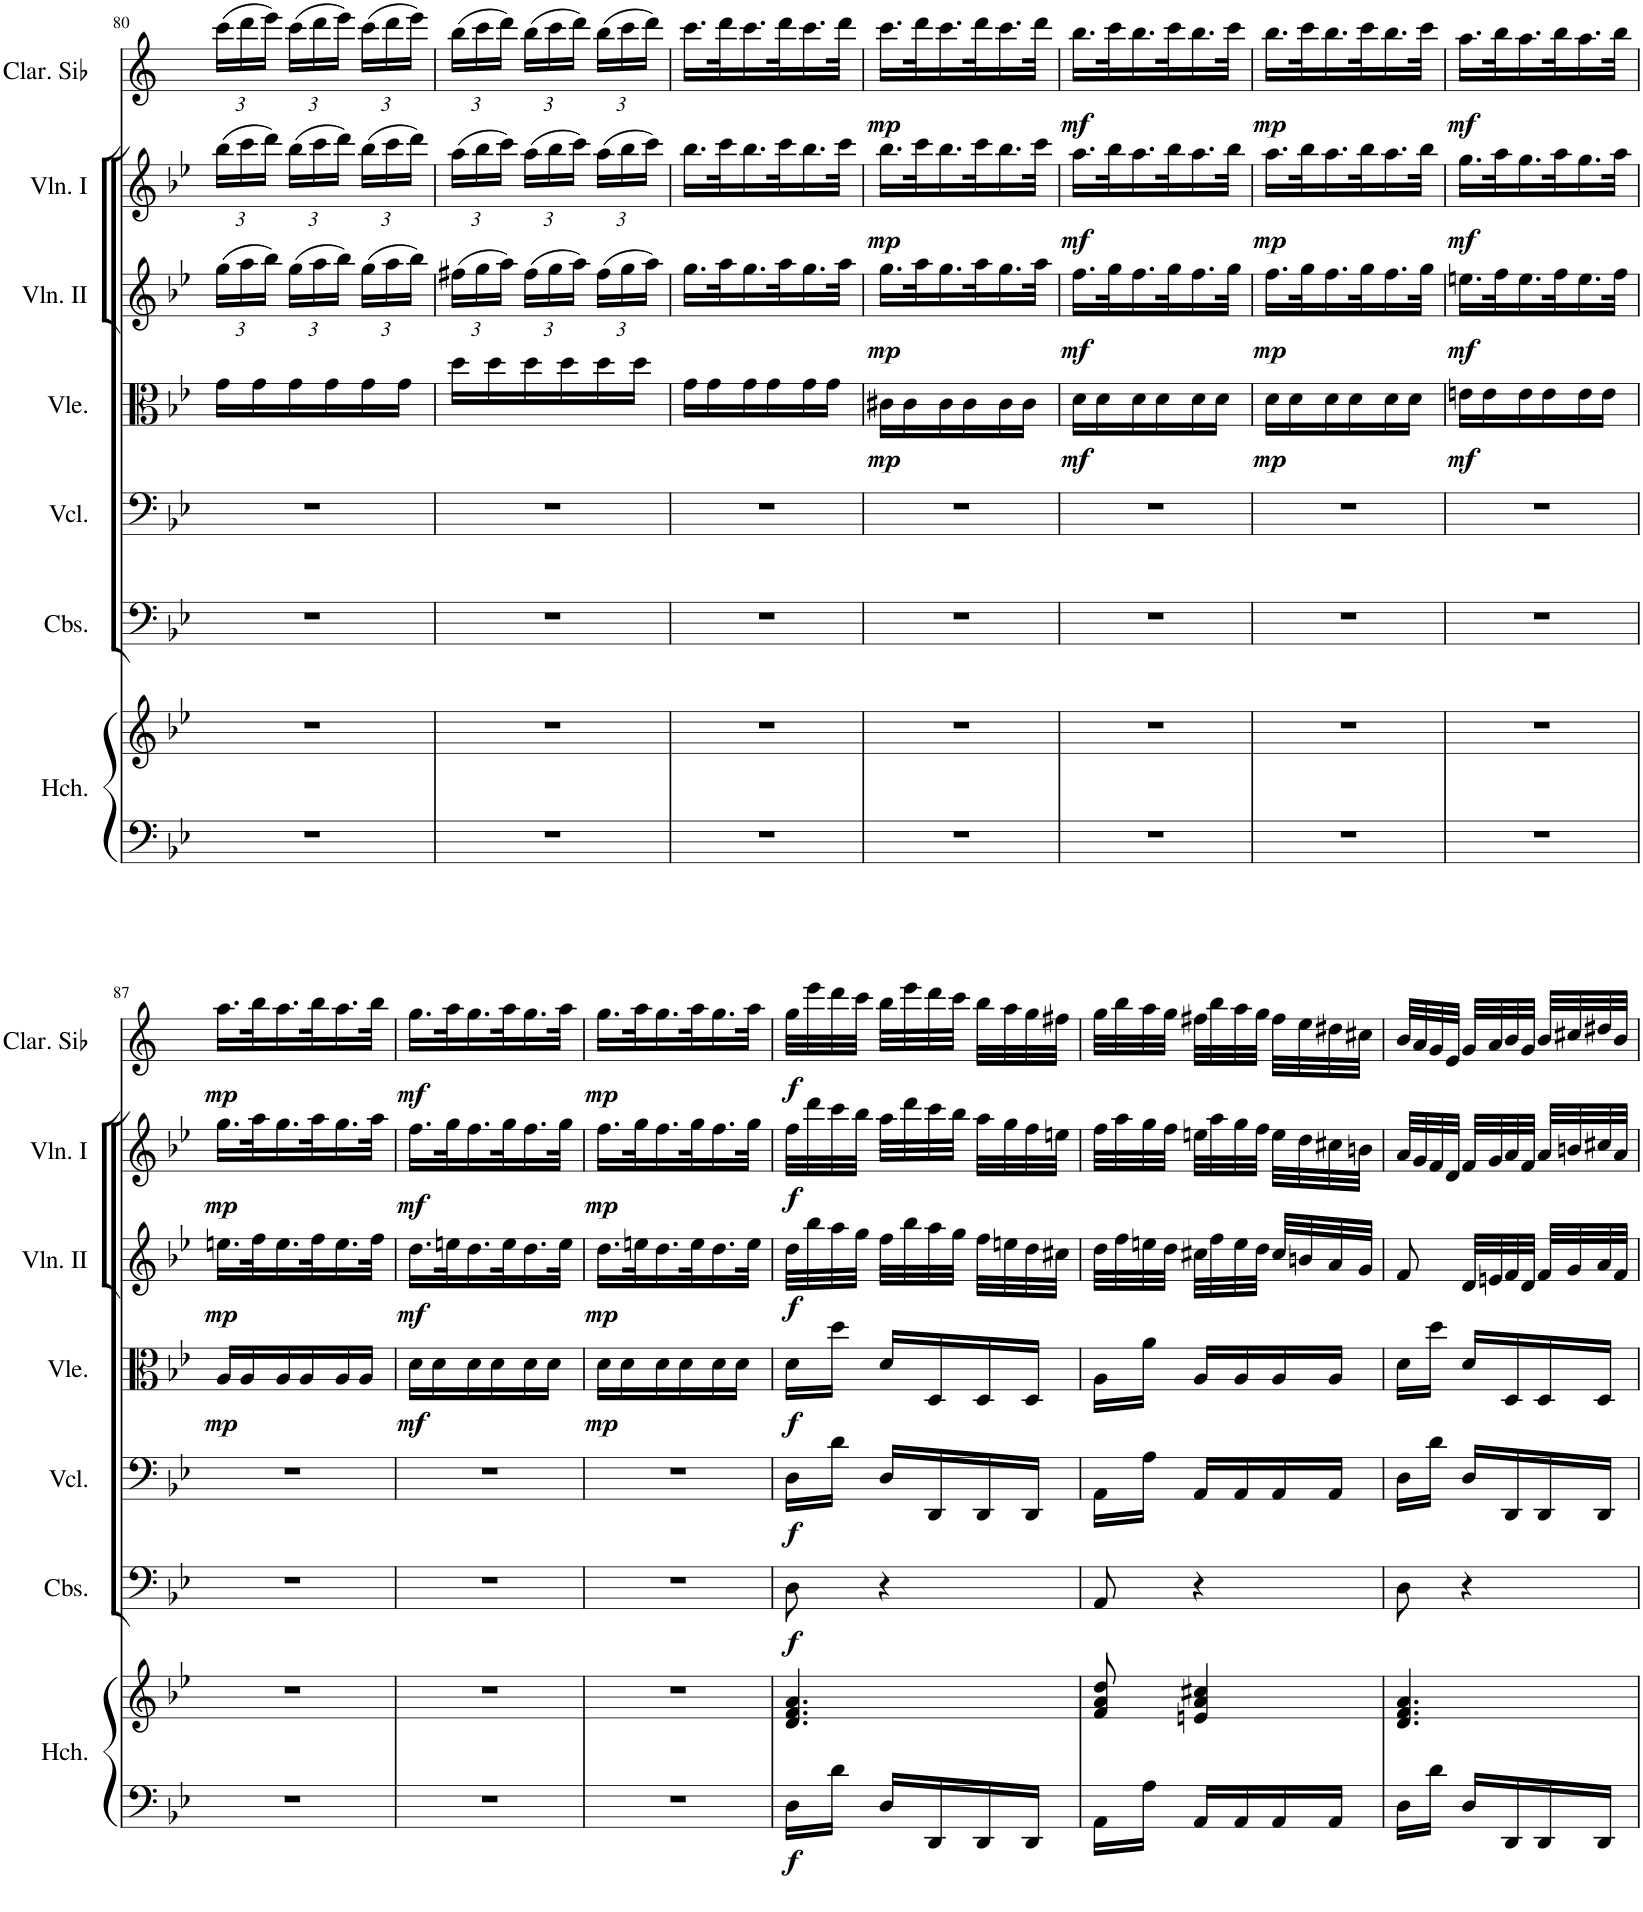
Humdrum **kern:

**kern	**kern	**dynam	**kern	**dynam	**kern	**dynam	**kern	**dynam	**kern	**dynam	**kern	**dynam	**kern	**dynam
*part7	*part7	*part7	*part6	*part6	*part5	*part5	*part4	*part4	*part3	*part3	*part2	*part2	*part1	*part1
*staff8	*staff7	*staff7/8	*staff6	*staff6	*staff5	*staff5	*staff4	*staff4	*staff3	*staff3	*staff2	*staff2	*staff1	*staff1
*I"Organ or Harpsichord	*	*	*I"Contrabassi	*	*I"Violoncelli	*	*I"Viole	*	*I"Violino II	*	*I"Violino I	*	*I"Clarinette en Sib	*
*I'Hch.	*	*	*I'Cbs.	*	*I'Vcl.	*	*I'Vle.	*	*I'Vln. II	*	*I'Vln. I	*	*I'Clar. Sib	*
!!LO:PB:g=z
*clefF4	*clefG2	*	*clefF4	*	*clefF4	*	*clefC3	*	*clefG2	*	*clefG2	*	*clefG2	*
*	*	*	*Trd7c12	*	*	*	*	*	*	*	*	*	*Trd1c2	*
*k[b-e-]	*k[b-e-]	*	*k[b-e-]	*	*k[b-e-]	*	*k[b-e-]	*	*k[b-e-]	*	*k[b-e-]	*	*k[]	*
*M3/8	*M3/8	*	*M3/8	*	*M3/8	*	*M3/8	*	*M3/8	*	*M3/8	*	*M3/8	*
*	*	*	*	*	*	*	*	*	*Xbrackettup	*	*Xbrackettup	*	*Xbrackettup	*
=80	=80	=80	=80	=80	=80	=80	=80	=80	=80	=80	=80	=80	=80	=80
4.r	4.r	.	4.r	.	4.r	.	16g\LL	.	(24gg\LL	.	(24bb-\LL	.	(24ccc\LL	.
.	.	.	.	.	.	.	.	.	24aa\	.	24ccc\	.	24ddd\	.
.	.	.	.	.	.	.	16g\	.	.	.	.	.	.	.
.	.	.	.	.	.	.	.	.	24bb-\JJ)	.	24ddd\JJ)	.	24eee\JJ)	.
.	.	.	.	.	.	.	16g\	.	(24gg\LL	.	(24bb-\LL	.	(24ccc\LL	.
.	.	.	.	.	.	.	.	.	24aa\	.	24ccc\	.	24ddd\	.
.	.	.	.	.	.	.	16g\	.	.	.	.	.	.	.
.	.	.	.	.	.	.	.	.	24bb-\JJ)	.	24ddd\JJ)	.	24eee\JJ)	.
.	.	.	.	.	.	.	16g\	.	(24gg\LL	.	(24bb-\LL	.	(24ccc\LL	.
.	.	.	.	.	.	.	.	.	24aa\	.	24ccc\	.	24ddd\	.
.	.	.	.	.	.	.	16g\JJ	.	.	.	.	.	.	.
.	.	.	.	.	.	.	.	.	24bb-\JJ)	.	24ddd\JJ)	.	24eee\JJ)	.
=81	=81	=81	=81	=81	=81	=81	=81	=81	=81	=81	=81	=81	=81	=81
4.r	4.r	.	4.r	.	4.r	.	16dd\LL	.	(24ff#X\LL	.	(24aa\LL	.	(24bb\LL	.
.	.	.	.	.	.	.	.	.	24gg\	.	24bb-\	.	24ccc\	.
.	.	.	.	.	.	.	16dd\	.	.	.	.	.	.	.
.	.	.	.	.	.	.	.	.	24aa\JJ)	.	24ccc\JJ)	.	24ddd\JJ)	.
.	.	.	.	.	.	.	16dd\	.	(24ff#\LL	.	(24aa\LL	.	(24bb\LL	.
.	.	.	.	.	.	.	.	.	24gg\	.	24bb-\	.	24ccc\	.
.	.	.	.	.	.	.	16dd\	.	.	.	.	.	.	.
.	.	.	.	.	.	.	.	.	24aa\JJ)	.	24ccc\JJ)	.	24ddd\JJ)	.
.	.	.	.	.	.	.	16dd\	.	(24ff#\LL	.	(24aa\LL	.	(24bb\LL	.
.	.	.	.	.	.	.	.	.	24gg\	.	24bb-\	.	24ccc\	.
.	.	.	.	.	.	.	16dd\JJ	.	.	.	.	.	.	.
.	.	.	.	.	.	.	.	.	24aa\JJ)	.	24ccc\JJ)	.	24ddd\JJ)	.
=82	=82	=82	=82	=82	=82	=82	=82	=82	=82	=82	=82	=82	=82	=82
4.r	4.r	.	4.r	.	4.r	.	16g\LL	.	16.gg\LL	.	16.bb-\LL	.	16.ccc\LL	.
.	.	.	.	.	.	.	16g\	.	.	.	.	.	.	.
.	.	.	.	.	.	.	.	.	32aa\K	.	32ccc\K	.	32ddd\K	.
.	.	.	.	.	.	.	16g\	.	16.gg\	.	16.bb-\	.	16.ccc\	.
.	.	.	.	.	.	.	16g\	.	.	.	.	.	.	.
.	.	.	.	.	.	.	.	.	32aa\K	.	32ccc\K	.	32ddd\K	.
.	.	.	.	.	.	.	16g\	.	16.gg\	.	16.bb-\	.	16.ccc\	.
.	.	.	.	.	.	.	16g\JJ	.	.	.	.	.	.	.
.	.	.	.	.	.	.	.	.	32aa\JJk	.	32ccc\JJk	.	32ddd\JJk	.
=83	=83	=83	=83	=83	=83	=83	=83	=83	=83	=83	=83	=83	=83	=83
!	!	!	!	!	!	!	!	!LO:DY:b	!	!LO:DY:b	!	!LO:DY:b	!	!LO:DY:b
4.r	4.r	.	4.r	.	4.r	.	16c#X\LL	mp	16.gg\LL	mp	16.bb-\LL	mp	16.ccc\LL	mp
.	.	.	.	.	.	.	16c#\	.	.	.	.	.	.	.
.	.	.	.	.	.	.	.	.	32aa\K	.	32ccc\K	.	32ddd\K	.
.	.	.	.	.	.	.	16c#\	.	16.gg\	.	16.bb-\	.	16.ccc\	.
.	.	.	.	.	.	.	16c#\	.	.	.	.	.	.	.
.	.	.	.	.	.	.	.	.	32aa\K	.	32ccc\K	.	32ddd\K	.
.	.	.	.	.	.	.	16c#\	.	16.gg\	.	16.bb-\	.	16.ccc\	.
.	.	.	.	.	.	.	16c#\JJ	.	.	.	.	.	.	.
.	.	.	.	.	.	.	.	.	32aa\JJk	.	32ccc\JJk	.	32ddd\JJk	.
=84	=84	=84	=84	=84	=84	=84	=84	=84	=84	=84	=84	=84	=84	=84
!	!	!	!	!	!	!	!	!LO:DY:b	!	!LO:DY:b	!	!LO:DY:b	!	!LO:DY:b
4.r	4.r	.	4.r	.	4.r	.	16d\LL	mf	16.ff\LL	mf	16.aa\LL	mf	16.bb\LL	mf
.	.	.	.	.	.	.	16d\	.	.	.	.	.	.	.
.	.	.	.	.	.	.	.	.	32gg\K	.	32bb-\K	.	32ccc\K	.
.	.	.	.	.	.	.	16d\	.	16.ff\	.	16.aa\	.	16.bb\	.
.	.	.	.	.	.	.	16d\	.	.	.	.	.	.	.
.	.	.	.	.	.	.	.	.	32gg\K	.	32bb-\K	.	32ccc\K	.
.	.	.	.	.	.	.	16d\	.	16.ff\	.	16.aa\	.	16.bb\	.
.	.	.	.	.	.	.	16d\JJ	.	.	.	.	.	.	.
.	.	.	.	.	.	.	.	.	32gg\JJk	.	32bb-\JJk	.	32ccc\JJk	.
=85	=85	=85	=85	=85	=85	=85	=85	=85	=85	=85	=85	=85	=85	=85
!	!	!	!	!	!	!	!	!LO:DY:b	!	!LO:DY:b	!	!LO:DY:b	!	!LO:DY:b
4.r	4.r	.	4.r	.	4.r	.	16d\LL	mp	16.ff\LL	mp	16.aa\LL	mp	16.bb\LL	mp
.	.	.	.	.	.	.	16d\	.	.	.	.	.	.	.
.	.	.	.	.	.	.	.	.	32gg\K	.	32bb-\K	.	32ccc\K	.
.	.	.	.	.	.	.	16d\	.	16.ff\	.	16.aa\	.	16.bb\	.
.	.	.	.	.	.	.	16d\	.	.	.	.	.	.	.
.	.	.	.	.	.	.	.	.	32gg\K	.	32bb-\K	.	32ccc\K	.
.	.	.	.	.	.	.	16d\	.	16.ff\	.	16.aa\	.	16.bb\	.
.	.	.	.	.	.	.	16d\JJ	.	.	.	.	.	.	.
.	.	.	.	.	.	.	.	.	32gg\JJk	.	32bb-\JJk	.	32ccc\JJk	.
=86	=86	=86	=86	=86	=86	=86	=86	=86	=86	=86	=86	=86	=86	=86
!	!	!	!	!	!	!	!	!LO:DY:b	!	!LO:DY:b	!	!LO:DY:b	!	!LO:DY:b
4.r	4.r	.	4.r	.	4.r	.	16en\LL	mf	16.een\LL	mf	16.gg\LL	mf	16.aa\LL	mf
.	.	.	.	.	.	.	16e\	.	.	.	.	.	.	.
.	.	.	.	.	.	.	.	.	32ff\K	.	32aa\K	.	32bb\K	.
.	.	.	.	.	.	.	16e\	.	16.ee\	.	16.gg\	.	16.aa\	.
.	.	.	.	.	.	.	16e\	.	.	.	.	.	.	.
.	.	.	.	.	.	.	.	.	32ff\K	.	32aa\K	.	32bb\K	.
.	.	.	.	.	.	.	16e\	.	16.ee\	.	16.gg\	.	16.aa\	.
.	.	.	.	.	.	.	16e\JJ	.	.	.	.	.	.	.
.	.	.	.	.	.	.	.	.	32ff\JJk	.	32aa\JJk	.	32bb\JJk	.
!!LO:LB:g=z
=87	=87	=87	=87	=87	=87	=87	=87	=87	=87	=87	=87	=87	=87	=87
!	!	!	!	!	!	!	!	!LO:DY:b	!	!LO:DY:b	!	!LO:DY:b	!	!LO:DY:b
4.r	4.r	.	4.r	.	4.r	.	16A/LL	mp	16.een\LL	mp	16.gg\LL	mp	16.aa\LL	mp
.	.	.	.	.	.	.	16A/	.	.	.	.	.	.	.
.	.	.	.	.	.	.	.	.	32ff\K	.	32aa\K	.	32bb\K	.
.	.	.	.	.	.	.	16A/	.	16.ee\	.	16.gg\	.	16.aa\	.
.	.	.	.	.	.	.	16A/	.	.	.	.	.	.	.
.	.	.	.	.	.	.	.	.	32ff\K	.	32aa\K	.	32bb\K	.
.	.	.	.	.	.	.	16A/	.	16.ee\	.	16.gg\	.	16.aa\	.
.	.	.	.	.	.	.	16A/JJ	.	.	.	.	.	.	.
.	.	.	.	.	.	.	.	.	32ff\JJk	.	32aa\JJk	.	32bb\JJk	.
=88	=88	=88	=88	=88	=88	=88	=88	=88	=88	=88	=88	=88	=88	=88
!	!	!	!	!	!	!	!	!LO:DY:b	!	!LO:DY:b	!	!LO:DY:b	!	!LO:DY:b
4.r	4.r	.	4.r	.	4.r	.	16d\LL	mf	16.dd\LL	mf	16.ff\LL	mf	16.gg\LL	mf
.	.	.	.	.	.	.	16d\	.	.	.	.	.	.	.
.	.	.	.	.	.	.	.	.	32een\K	.	32gg\K	.	32aa\K	.
.	.	.	.	.	.	.	16d\	.	16.dd\	.	16.ff\	.	16.gg\	.
.	.	.	.	.	.	.	16d\	.	.	.	.	.	.	.
.	.	.	.	.	.	.	.	.	32ee\K	.	32gg\K	.	32aa\K	.
.	.	.	.	.	.	.	16d\	.	16.dd\	.	16.ff\	.	16.gg\	.
.	.	.	.	.	.	.	16d\JJ	.	.	.	.	.	.	.
.	.	.	.	.	.	.	.	.	32ee\JJk	.	32gg\JJk	.	32aa\JJk	.
=89	=89	=89	=89	=89	=89	=89	=89	=89	=89	=89	=89	=89	=89	=89
!	!	!	!	!	!	!	!	!LO:DY:b	!	!LO:DY:b	!	!LO:DY:b	!	!LO:DY:b
4.r	4.r	.	4.r	.	4.r	.	16d\LL	mp	16.dd\LL	mp	16.ff\LL	mp	16.gg\LL	mp
.	.	.	.	.	.	.	16d\	.	.	.	.	.	.	.
.	.	.	.	.	.	.	.	.	32een\K	.	32gg\K	.	32aa\K	.
.	.	.	.	.	.	.	16d\	.	16.dd\	.	16.ff\	.	16.gg\	.
.	.	.	.	.	.	.	16d\	.	.	.	.	.	.	.
.	.	.	.	.	.	.	.	.	32ee\K	.	32gg\K	.	32aa\K	.
.	.	.	.	.	.	.	16d\	.	16.dd\	.	16.ff\	.	16.gg\	.
.	.	.	.	.	.	.	16d\JJ	.	.	.	.	.	.	.
.	.	.	.	.	.	.	.	.	32ee\JJk	.	32gg\JJk	.	32aa\JJk	.
=90	=90	=90	=90	=90	=90	=90	=90	=90	=90	=90	=90	=90	=90	=90
!	!	!LO:DY:b=2	!	!LO:DY:b	!	!LO:DY:b	!	!LO:DY:b	!	!LO:DY:b	!	!LO:DY:b	!	!LO:DY:b
16D\LL	4.d/ 4.f/ 4.a/	f	8D\	f	16D\LL	f	16d\LL	f	32dd\LLL	f	32ff\LLL	f	32gg\LLL	f
.	.	.	.	.	.	.	.	.	32bb-\	.	32ddd\	.	32eee\	.
16d\JJ	.	.	.	.	16d\JJ	.	16dd\JJ	.	32aa\	.	32ccc\	.	32ddd\	.
.	.	.	.	.	.	.	.	.	32gg\JJJ	.	32bb-\JJJ	.	32ccc\JJJ	.
16D/LL	.	.	4r	.	16D/LL	.	16d/LL	.	32ff\LLL	.	32aa\LLL	.	32bb\LLL	.
.	.	.	.	.	.	.	.	.	32bb-\	.	32ddd\	.	32eee\	.
16DD/	.	.	.	.	16DD/	.	16D/	.	32aa\	.	32ccc\	.	32ddd\	.
.	.	.	.	.	.	.	.	.	32gg\JJJ	.	32bb-\JJJ	.	32ccc\JJJ	.
16DD/	.	.	.	.	16DD/	.	16D/	.	32ff\LLL	.	32aa\LLL	.	32bb\LLL	.
.	.	.	.	.	.	.	.	.	32een\	.	32gg\	.	32aa\	.
16DD/JJ	.	.	.	.	16DD/JJ	.	16D/JJ	.	32dd\	.	32ff\	.	32gg\	.
.	.	.	.	.	.	.	.	.	32cc#X\JJJ	.	32een\JJJ	.	32ff#X\JJJ	.
=91	=91	=91	=91	=91	=91	=91	=91	=91	=91	=91	=91	=91	=91	=91
16AA\LL	8f/ 8a/ 8dd/	.	8AA/	.	16AA\LL	.	16A\LL	.	32dd\LLL	.	32ff\LLL	.	32gg\LLL	.
.	.	.	.	.	.	.	.	.	32ff\	.	32aa\	.	32bb\	.
16A\JJ	.	.	.	.	16A\JJ	.	16a\JJ	.	32een\	.	32gg\	.	32aa\	.
.	.	.	.	.	.	.	.	.	32dd\JJJ	.	32ff\JJJ	.	32gg\JJJ	.
16AA/LL	4en/ 4a/ 4cc#X/	.	4r	.	16AA/LL	.	16A/LL	.	32cc#X\LLL	.	32een\LLL	.	32ff#X\LLL	.
.	.	.	.	.	.	.	.	.	32ff\	.	32aa\	.	32bb\	.
16AA/	.	.	.	.	16AA/	.	16A/	.	32ee\	.	32gg\	.	32aa\	.
.	.	.	.	.	.	.	.	.	32dd\JJJ	.	32ff\JJJ	.	32gg\JJJ	.
16AA/	.	.	.	.	16AA/	.	16A/	.	32cc#/LLL	.	32ee\LLL	.	32ff#\LLL	.
.	.	.	.	.	.	.	.	.	32bn/	.	32dd\	.	32ee\	.
16AA/JJ	.	.	.	.	16AA/JJ	.	16A/JJ	.	32a/	.	32cc#X\	.	32dd#X\	.
.	.	.	.	.	.	.	.	.	32g/JJJ	.	32bn\JJJ	.	32cc#X\JJJ	.
=92	=92	=92	=92	=92	=92	=92	=92	=92	=92	=92	=92	=92	=92	=92
16D\LL	4.d/ 4.f/ 4.a/	.	8D\	.	16D\LL	.	16d\LL	.	8f/	.	32a/LLL	.	32b/LLL	.
.	.	.	.	.	.	.	.	.	.	.	32g/	.	32a/	.
16d\JJ	.	.	.	.	16d\JJ	.	16dd\JJ	.	.	.	32f/	.	32g/	.
.	.	.	.	.	.	.	.	.	.	.	32d/JJJ	.	32e/JJJ	.
16D/LL	.	.	4r	.	16D/LL	.	16d/LL	.	32d/LLL	.	32f/LLL	.	32g/LLL	.
.	.	.	.	.	.	.	.	.	32en/	.	32g/	.	32a/	.
16DD/	.	.	.	.	16DD/	.	16D/	.	32f/	.	32a/	.	32b/	.
.	.	.	.	.	.	.	.	.	32d/JJJ	.	32f/JJJ	.	32g/JJJ	.
16DD/	.	.	.	.	16DD/	.	16D/	.	32f/LLL	.	32a/LLL	.	32b/LLL	.
.	.	.	.	.	.	.	.	.	32g/	.	32bn/	.	32cc#X/	.
16DD/JJ	.	.	.	.	16DD/JJ	.	16D/JJ	.	32a/	.	32cc#X/	.	32dd#X/	.
.	.	.	.	.	.	.	.	.	32f/JJJ	.	32a/JJJ	.	32b/JJJ	.
=	=	=	=	=	=	=	=	=	=	=	=	=	=	=
*-	*-	*-	*-	*-	*-	*-	*-	*-	*-	*-	*-	*-	*-	*-
